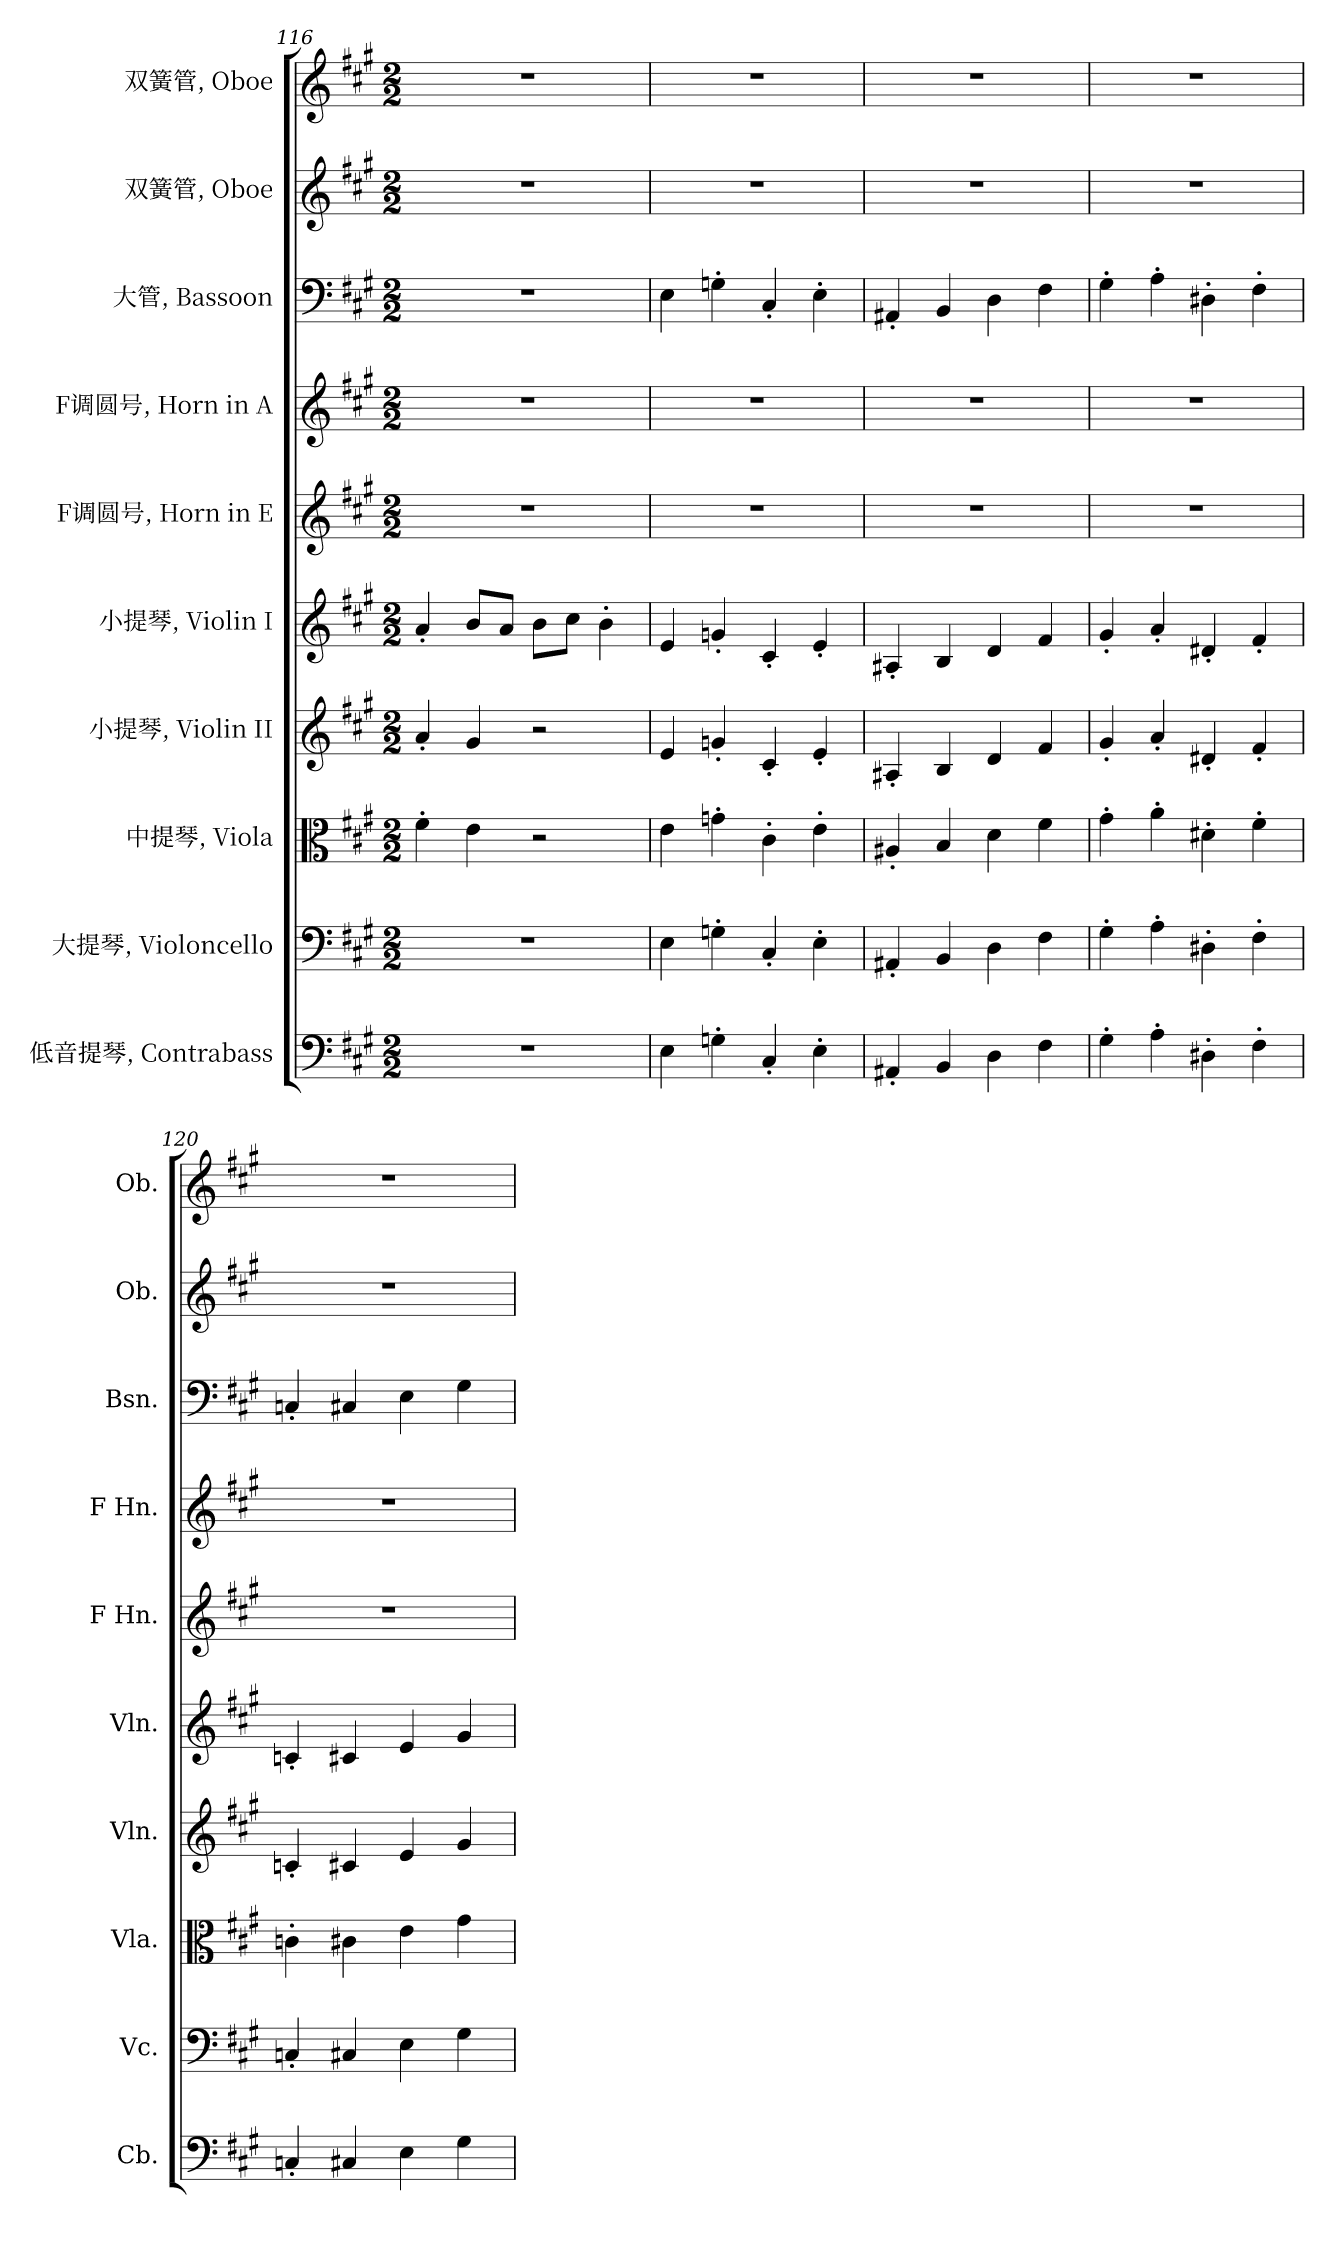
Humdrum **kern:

**kern	**kern	**kern	**kern	**kern	**kern	**kern	**kern	**kern	**kern
*part10	*part9	*part8	*part7	*part6	*part5	*part4	*part3	*part2	*part1
*staff10	*staff9	*staff8	*staff7	*staff6	*staff5	*staff4	*staff3	*staff2	*staff1
*I"低音提琴, Contrabass	*I"大提琴, Violoncello	*I"中提琴, Viola	*I"小提琴, Violin II	*I"小提琴, Violin I	*I"F调圆号, Horn in E	*I"F调圆号, Horn in A	*I"大管, Bassoon	*I"双簧管, Oboe	*I"双簧管, Oboe
*I'Cb.	*I'Vc.	*I'Vla.	*I'Vln.	*I'Vln.	*I'F Hn.	*I'F Hn.	*I'Bsn.	*I'Ob.	*I'Ob.
*clefF4	*clefF4	*clefC3	*clefG2	*clefG2	*clefG2	*clefG2	*clefF4	*clefG2	*clefG2
*ITrd7c12	*	*	*	*	*ITrd4c7	*ITrd4c7	*	*	*
*k[f#c#g#]	*k[f#c#g#]	*k[f#c#g#]	*k[f#c#g#]	*k[f#c#g#]	*k[f#c#]	*k[f#c#]	*k[f#c#g#]	*k[f#c#g#]	*k[f#c#g#]
*M2/2	*M2/2	*M2/2	*M2/2	*M2/2	*M2/2	*M2/2	*M2/2	*M2/2	*M2/2
=116	=116	=116	=116	=116	=116	=116	=116	=116	=116
1r	1r	4f#'\	4a'/	4a'/	1r	1r	1r	1r	1r
.	.	4e\	4g#/	8b/L	.	.	.	.	.
.	.	.	.	8a/J	.	.	.	.	.
.	.	2r	2r	8b\L	.	.	.	.	.
.	.	.	.	8cc#\J	.	.	.	.	.
.	.	.	.	4b'\	.	.	.	.	.
=117	=117	=117	=117	=117	=117	=117	=117	=117	=117
4EE\	4E\	4e\	4e/	4e/	1r	1r	4E\	1r	1r
4GGn'\	4Gn'\	4gn'\	4gn'/	4gn'/	.	.	4Gn'\	.	.
4CC#'/	4C#'/	4c#'\	4c#'/	4c#'/	.	.	4C#'/	.	.
4EE'\	4E'\	4e'\	4e'/	4e'/	.	.	4E'\	.	.
=118	=118	=118	=118	=118	=118	=118	=118	=118	=118
4AAA#X'/	4AA#X'/	4A#X'/	4A#X'/	4A#X'/	1r	1r	4AA#X'/	1r	1r
4BBB/	4BB/	4B/	4B/	4B/	.	.	4BB/	.	.
4DD\	4D\	4d\	4d/	4d/	.	.	4D\	.	.
4FF#\	4F#\	4f#\	4f#/	4f#/	.	.	4F#\	.	.
!!LO:PB:g=z
=119	=119	=119	=119	=119	=119	=119	=119	=119	=119
4GG#'\	4G#'\	4g#'\	4g#'/	4g#'/	1r	1r	4G#'\	1r	1r
4AA'\	4A'\	4a'\	4a'/	4a'/	.	.	4A'\	.	.
4DD#X'\	4D#X'\	4d#X'\	4d#X'/	4d#X'/	.	.	4D#X'\	.	.
4FF#'\	4F#'\	4f#'\	4f#'/	4f#'/	.	.	4F#'\	.	.
=120	=120	=120	=120	=120	=120	=120	=120	=120	=120
4CCn'/	4Cn'/	4cn'\	4cn'/	4cn'/	1r	1r	4Cn'/	1r	1r
4CC#X/	4C#X/	4c#X\	4c#X/	4c#X/	.	.	4C#X/	.	.
4EE\	4E\	4e\	4e/	4e/	.	.	4E\	.	.
4GG#\	4G#\	4g#\	4g#/	4g#/	.	.	4G#\	.	.
=	=	=	=	=	=	=	=	=	=
*-	*-	*-	*-	*-	*-	*-	*-	*-	*-
